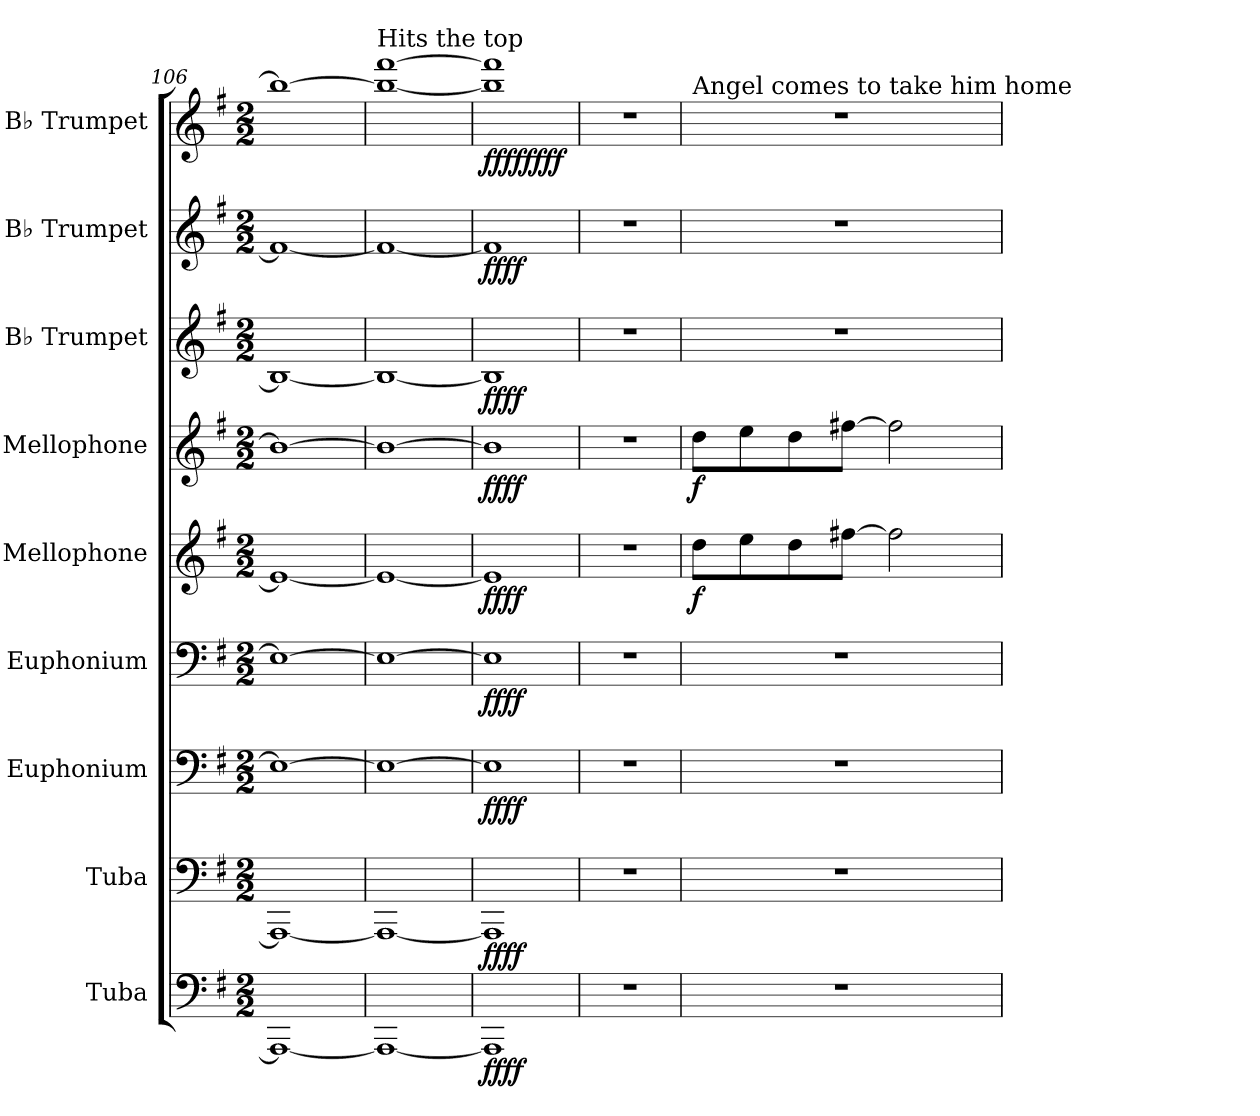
**kern	**dynam	**kern	**dynam	**kern	**dynam	**kern	**dynam	**kern	**dynam	**kern	**dynam	**kern	**dynam	**kern	**dynam	**kern	**dynam
*part9	*part9	*part8	*part8	*part7	*part7	*part6	*part6	*part5	*part5	*part4	*part4	*part3	*part3	*part2	*part2	*part1	*part1
*staff9	*staff9	*staff8	*staff8	*staff7	*staff7	*staff6	*staff6	*staff5	*staff5	*staff4	*staff4	*staff3	*staff3	*staff2	*staff2	*staff1	*staff1
*I"Tuba	*	*I"Tuba	*	*I"Euphonium	*	*I"Euphonium	*	*I"Mellophone	*	*I"Mellophone	*	*I"B♭ Trumpet	*	*I"B♭ Trumpet	*	*I"B♭ Trumpet	*
*I'Tba.	*	*I'Tba.	*	*I'Euph.	*	*I'Euph.	*	*I'Mello.	*	*I'Mello.	*	*I'B♭ Tpt.	*	*I'B♭ Tpt.	*	*I'B♭ Tpt.	*
*clefF4	*	*clefF4	*	*clefF4	*	*clefF4	*	*clefG2	*	*clefG2	*	*clefG2	*	*clefG2	*	*clefG2	*
*	*	*	*	*	*	*	*	*ITrd4c7	*	*ITrd4c7	*	*ITrd1c2	*	*ITrd1c2	*	*ITrd1c2	*
*k[f#]	*	*k[f#]	*	*k[f#]	*	*k[f#]	*	*k[]	*	*k[]	*	*k[b-]	*	*k[b-]	*	*k[b-]	*
*M2/2	*	*M2/2	*	*M2/2	*	*M2/2	*	*M2/2	*	*M2/2	*	*M2/2	*	*M2/2	*	*M2/2	*
=106	=106	=106	=106	=106	=106	=106	=106	=106	=106	=106	=106	=106	=106	=106	=106	=106	=106
1AAA_	.	1AAA_	.	1E_	.	1E_	.	1A_	.	1e_	.	1A_	.	1e_	.	1aa_	.
=107	=107	=107	=107	=107	=107	=107	=107	=107	=107	=107	=107	=107	=107	=107	=107	=107	=107
!	!	!	!	!	!	!	!	!	!	!	!	!	!	!	!	!LO:TX:a:t=Hits the top	!
1AAA_	.	1AAA_	.	1E_	.	1E_	.	1A_	.	1e_	.	1A_	.	1e_	.	1aa_ [1eee	.
=108	=108	=108	=108	=108	=108	=108	=108	=108	=108	=108	=108	=108	=108	=108	=108	=108	=108
!	!LO:DY:b	!	!LO:DY:b	!	!LO:DY:b	!	!LO:DY:b	!	!LO:DY:b	!	!LO:DY:b	!	!LO:DY:b	!	!LO:DY:b	!	!LO:DY:b
!	!	!	!	!	!	!	!	!	!	!	!	!	!	!	!	!	!LO:DY:n=1:b
1AAA]	ffff	1AAA]	ffff	1E]	ffff	1E]	ffff	1A]	ffff	1e]	ffff	1A]	ffff	1e]	ffff	1aa] 1eee]	ffff ffff
=109	=109	=109	=109	=109	=109	=109	=109	=109	=109	=109	=109	=109	=109	=109	=109	=109	=109
*	*	*	*	*	*	*	*	*	*	*	*	*	*	*	*	*MM80	*
1r	.	1r	.	1r	.	1r	.	1r	.	1r	.	1r	.	1r	.	1r	.
!!LO:PB:g=z
=110	=110	=110	=110	=110	=110	=110	=110	=110	=110	=110	=110	=110	=110	=110	=110	=110	=110
!	!	!	!	!	!	!	!	!	!	!	!	!	!	!	!	!LO:TX:a:t=Angel comes to take him home	!
!	!	!	!	!	!	!	!	!	!LO:DY:b	!	!LO:DY:b	!	!	!	!	!	!
1r	.	1r	.	1r	.	1r	.	8g\L	f	8g\L	f	1r	.	1r	.	1r	.
.	.	.	.	.	.	.	.	8a\	.	8a\	.	.	.	.	.	.	.
.	.	.	.	.	.	.	.	8g\	.	8g\	.	.	.	.	.	.	.
.	.	.	.	.	.	.	.	[8bn\J	.	[8bn\J	.	.	.	.	.	.	.
.	.	.	.	.	.	.	.	2b\]	.	2b\]	.	.	.	.	.	.	.
=	=	=	=	=	=	=	=	=	=	=	=	=	=	=	=	=	=
*-	*-	*-	*-	*-	*-	*-	*-	*-	*-	*-	*-	*-	*-	*-	*-	*-	*-
